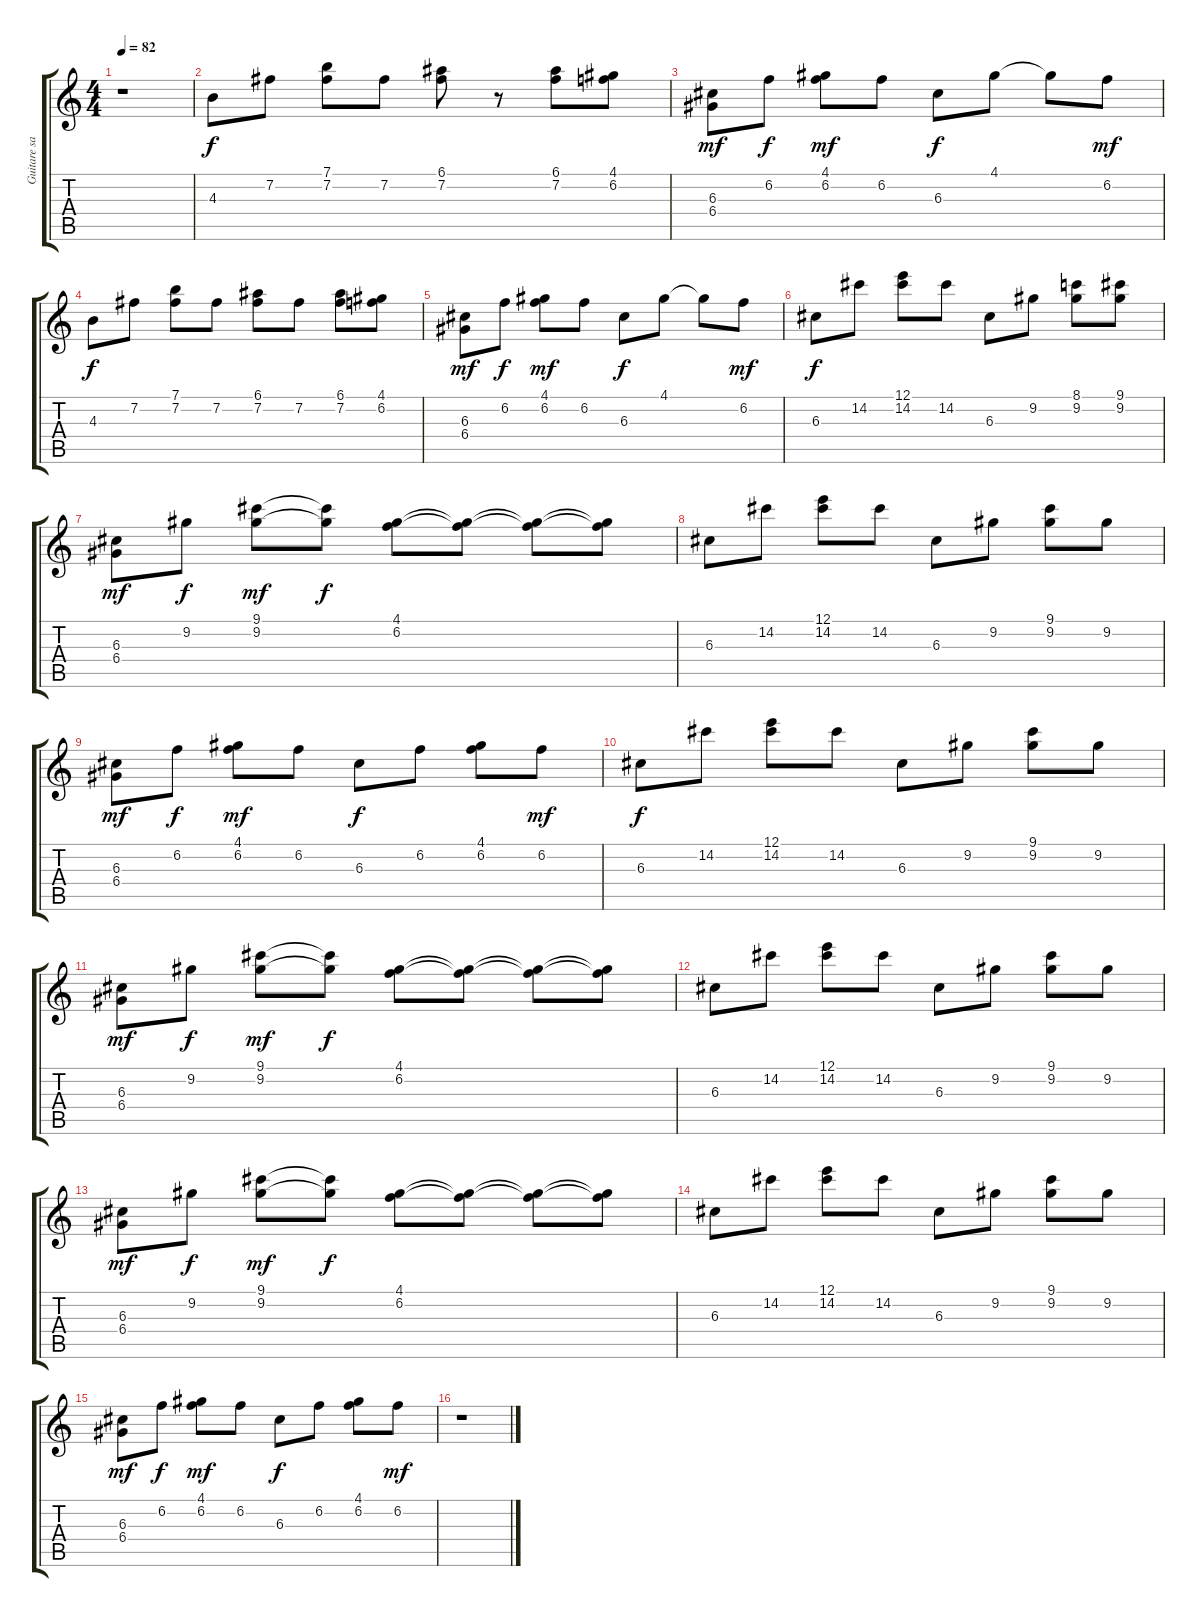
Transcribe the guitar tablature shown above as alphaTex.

\track ("Guitare saturée" "Guitare sa") {instrument distortionguitar}
\staff {score tabs}
\tuning (E4 B3 G3 D3 A2 E2) {hide}
\ts (4 4)
\tempo 82
\clef g2
\ks c
r.1{dy mf} |
4.3.8{dy f} 7.2.8 (7.1 7.2).8 7.2.8 (6.1 7.2).8 r.8 (6.1 7.2).8 (4.1 6.2).8 |
(6.3 6.4).8{dy mf} 6.2.8{dy f} (4.1 6.2).8{dy mf} 6.2.8 6.3.8{dy f} 4.1.8 4.1{t}.8 6.2.8{dy mf} |
4.3.8{dy f} 7.2.8 (7.1 7.2).8 7.2.8 (6.1 7.2).8 7.2.8 (6.1 7.2).8 (4.1 6.2).8 |
(6.3 6.4).8{dy mf} 6.2.8{dy f} (4.1 6.2).8{dy mf} 6.2.8 6.3.8{dy f} 4.1.8 4.1{t}.8 6.2.8{dy mf} |
6.3.8{dy f} 14.2.8 (12.1 14.2).8 14.2.8 6.3.8 9.2.8 (8.1 9.2).8 (9.1 9.2).8 |
(6.3 6.4).8{dy mf} 9.2.8{dy f} (9.1 9.2).8{dy mf} (9.1{t} 9.2{t}).8{dy f} (4.1 6.2).8 (4.1{t} 6.2{t}).8 (4.1{t} 6.2{t}).8 (4.1{t} 6.2{t}).8 |
6.3.8 14.2.8 (12.1 14.2).8 14.2.8 6.3.8 9.2.8 (9.1 9.2).8 9.2.8 |
(6.3 6.4).8{dy mf} 6.2.8{dy f} (4.1 6.2).8{dy mf} 6.2.8 6.3.8{dy f} 6.2.8 (4.1 6.2).8 6.2.8{dy mf} |
6.3.8{dy f} 14.2.8 (12.1 14.2).8 14.2.8 6.3.8 9.2.8 (9.1 9.2).8 9.2.8 |
(6.3 6.4).8{dy mf} 9.2.8{dy f} (9.1 9.2).8{dy mf} (9.1{t} 9.2{t}).8{dy f} (4.1 6.2).8 (4.1{t} 6.2{t}).8 (4.1{t} 6.2{t}).8 (4.1{t} 6.2{t}).8 |
6.3.8 14.2.8 (12.1 14.2).8 14.2.8 6.3.8 9.2.8 (9.1 9.2).8 9.2.8 |
(6.3 6.4).8{dy mf} 9.2.8{dy f} (9.1 9.2).8{dy mf} (9.1{t} 9.2{t}).8{dy f} (4.1 6.2).8 (4.1{t} 6.2{t}).8 (4.1{t} 6.2{t}).8 (4.1{t} 6.2{t}).8 |
6.3.8 14.2.8 (12.1 14.2).8 14.2.8 6.3.8 9.2.8 (9.1 9.2).8 9.2.8 |
(6.3 6.4).8{dy mf} 6.2.8{dy f} (4.1 6.2).8{dy mf} 6.2.8 6.3.8{dy f} 6.2.8 (4.1 6.2).8 6.2.8{dy mf} |
r.1
